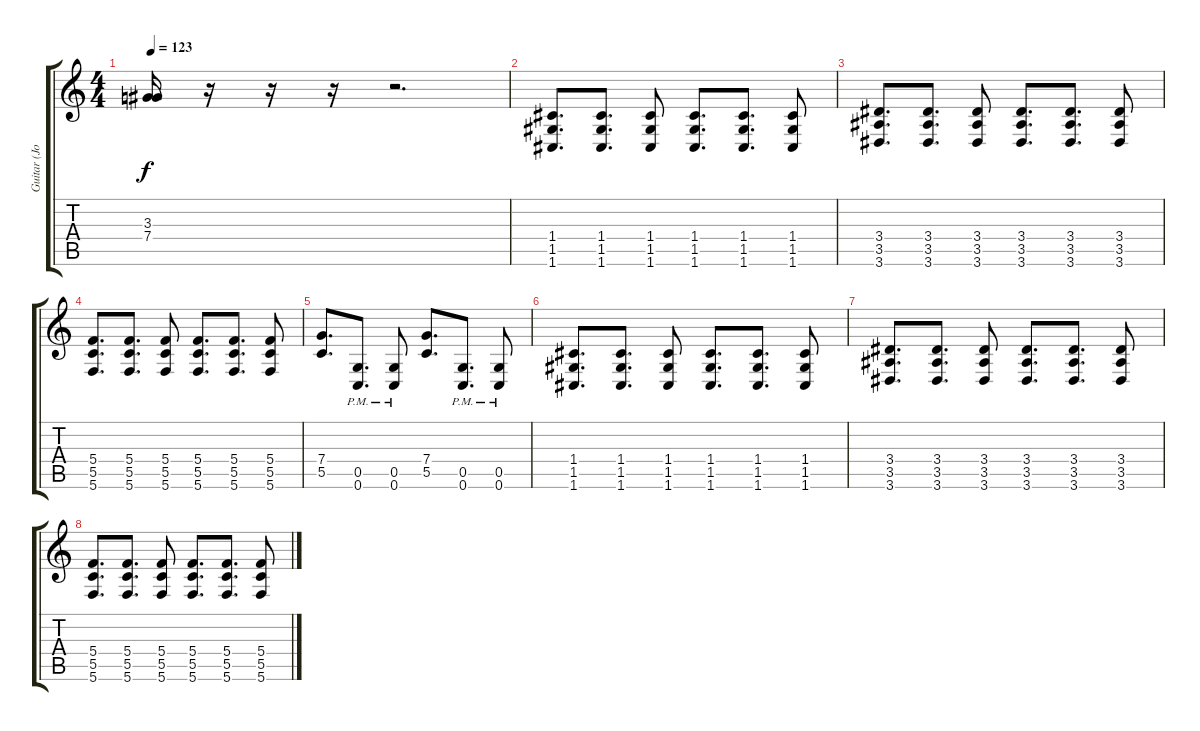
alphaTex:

\track ("Guitar (Joel)" "Guitar (Jo") {instrument distortionguitar}
\staff {score tabs}
\tuning (D4 A3 F3 C3 G2 C2) {hide}
\ts (4 4)
\tempo 123
\clef g2
\ks c
(3.3 7.4).16{dy f} r.16 r.16 r.16 r.2{d} |
(1.4 1.5 1.6).8{d} (1.4 1.5 1.6).8{d} (1.4 1.5 1.6).8 (1.4 1.5 1.6).8{d} (1.4 1.5 1.6).8{d} (1.4 1.5 1.6).8 |
(3.4 3.5 3.6).8{d} (3.4 3.5 3.6).8{d} (3.4 3.5 3.6).8 (3.4 3.5 3.6).8{d} (3.4 3.5 3.6).8{d} (3.4 3.5 3.6).8 |
(5.4 5.5 5.6).8{d} (5.4 5.5 5.6).8{d} (5.4 5.5 5.6).8 (5.4 5.5 5.6).8{d} (5.4 5.5 5.6).8{d} (5.4 5.5 5.6).8 |
(7.4 5.5).8{d} (0.5{pm} 0.6{pm}).8{d} (0.5{pm} 0.6{pm}).8 (7.4 5.5).8{d} (0.5{pm} 0.6{pm}).8{d} (0.5{pm} 0.6{pm}).8 |
(1.4 1.5 1.6).8{d} (1.4 1.5 1.6).8{d} (1.4 1.5 1.6).8 (1.4 1.5 1.6).8{d} (1.4 1.5 1.6).8{d} (1.4 1.5 1.6).8 |
(3.4 3.5 3.6).8{d} (3.4 3.5 3.6).8{d} (3.4 3.5 3.6).8 (3.4 3.5 3.6).8{d} (3.4 3.5 3.6).8{d} (3.4 3.5 3.6).8 |
(5.4 5.5 5.6).8{d} (5.4 5.5 5.6).8{d} (5.4 5.5 5.6).8 (5.4 5.5 5.6).8{d} (5.4 5.5 5.6).8{d} (5.4 5.5 5.6).8
